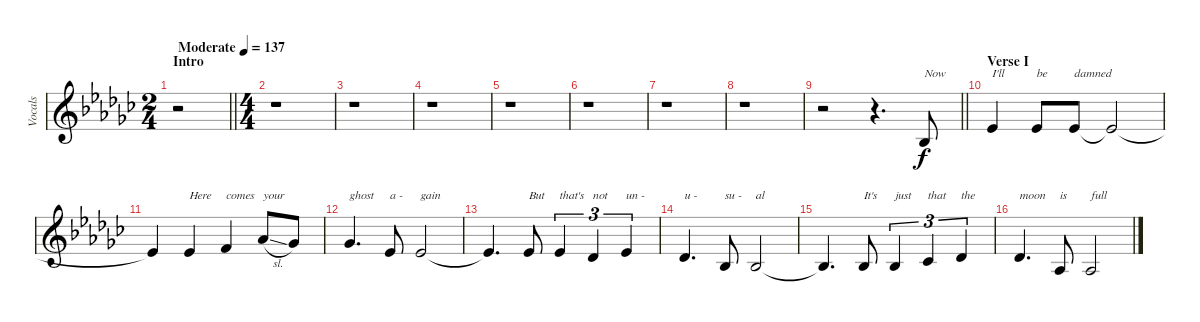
\track ("Vocals" "Vocals") {instrument lead6voice}
\staff {score}
\tuning (E4 B3 G3 D3 A2 E2) {hide}
\ts (2 4)
\section ("" "Intro")
\tempo (137 "Moderate")
\clef g2
\barLineRight lightlight
\ks ebminor
r.2{dy f instrument lead6voice} |
\ts (4 4)
r.1 |
r.1 |
r.1 |
r.1 |
r.1 |
r.1 |
r.1 |
\barLineRight lightlight
r.2 r.4{d} 3.3.8{txt "Now"} |
\section ("" "Verse I")
4.2.4{txt "I'll"} 4.2.8{txt "be"} 4.2.8{txt "damned"} 4.2{t}.2 |
4.2{t}.4 8.3.4{txt "Here"} 1.1.4{txt "comes"} 4.1{sl}.8{txt "your"} 2.1.8 |
2.1.4{d txt "ghost"} 4.2.8{txt "a -"} 4.2.2{txt "gain"} |
4.2{t}.4{d} 4.2.8{txt "But"} 4.2.4{tu (3 2) txt "that's"} 2.2.4{tu (3 2) txt "not"} 4.2.4{tu (3 2) txt "un -"} |
2.2.4{d txt "u -"} 3.3.8{txt "su -"} 3.3.2{txt "al"} |
3.3{t}.4{d} 3.3.8{txt "It's"} 3.3.4{tu (3 2) txt "just"} 0.2.4{tu (3 2) txt "that"} 2.2.4{tu (3 2) txt "the"} |
2.2.4{d txt "moon"} 1.3.8{txt "is"} 1.3.2{txt "full"}
